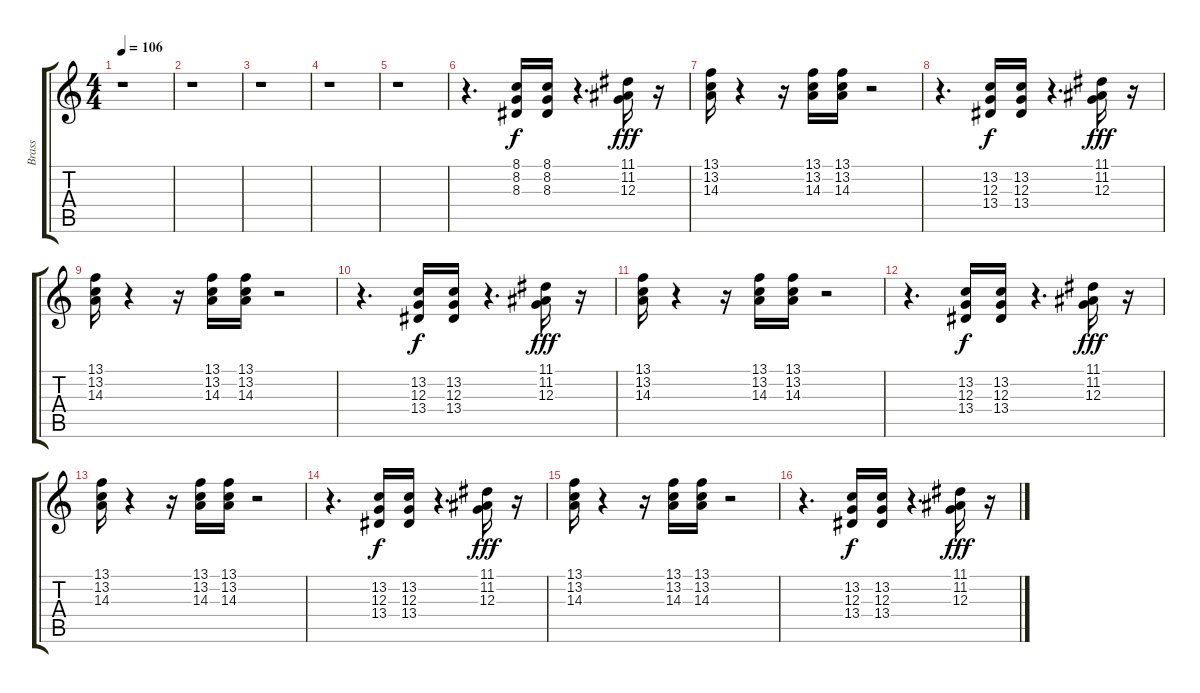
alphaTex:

\track ("Brass" "Brass") {instrument brasssection}
\staff {score tabs}
\tuning (E4 B3 G3 D3 A2 E2) {hide}
\ts (4 4)
\tempo 106
\clef g2
\ks c
r.1{dy f} |
r.1 |
r.1 |
r.1 |
r.1 |
r.4{d} (8.1 8.2 8.3).16 (8.1 8.2 8.3).16 r.4{d} (11.1 11.2 12.3).16{dy fff} r.16 |
(13.1 13.2 14.3).16 r.4 r.16 (13.1 13.2 14.3).16 (13.1 13.2 14.3).16 r.2 |
r.4{d} (13.2 12.3 13.4).16{dy f} (13.2 12.3 13.4).16 r.4{d} (11.1 11.2 12.3).16{dy fff} r.16 |
(13.1 13.2 14.3).16 r.4 r.16 (13.1 13.2 14.3).16 (13.1 13.2 14.3).16 r.2 |
r.4{d} (13.2 12.3 13.4).16{dy f} (13.2 12.3 13.4).16 r.4{d} (11.1 11.2 12.3).16{dy fff} r.16 |
(13.1 13.2 14.3).16 r.4 r.16 (13.1 13.2 14.3).16 (13.1 13.2 14.3).16 r.2 |
r.4{d} (13.2 12.3 13.4).16{dy f} (13.2 12.3 13.4).16 r.4{d} (11.1 11.2 12.3).16{dy fff} r.16 |
(13.1 13.2 14.3).16 r.4 r.16 (13.1 13.2 14.3).16 (13.1 13.2 14.3).16 r.2 |
r.4{d} (13.2 12.3 13.4).16{dy f} (13.2 12.3 13.4).16 r.4{d} (11.1 11.2 12.3).16{dy fff} r.16 |
(13.1 13.2 14.3).16 r.4 r.16 (13.1 13.2 14.3).16 (13.1 13.2 14.3).16 r.2 |
r.4{d} (13.2 12.3 13.4).16{dy f} (13.2 12.3 13.4).16 r.4{d} (11.1 11.2 12.3).16{dy fff} r.16
